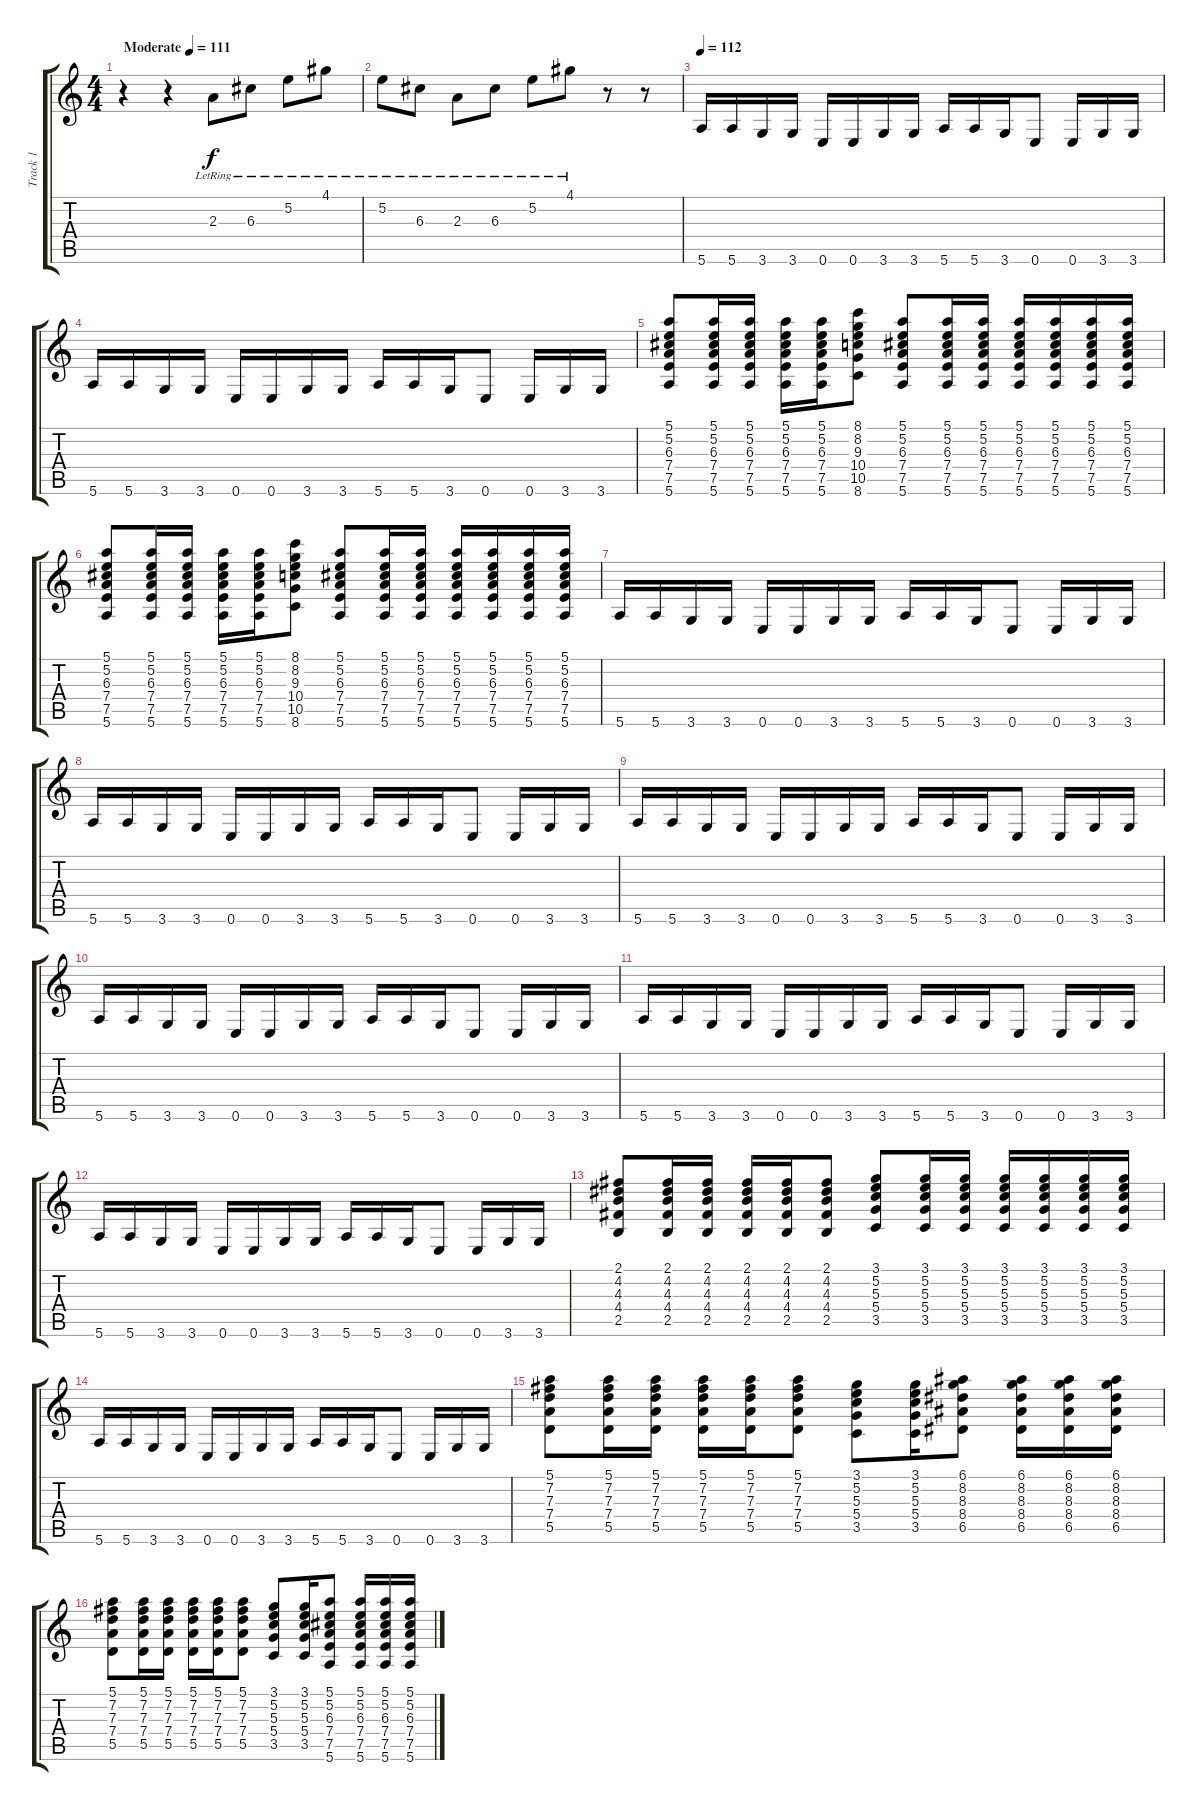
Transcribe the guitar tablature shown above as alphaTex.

\track ("Track 1" "Track 1") {instrument overdrivenguitar}
\staff {score tabs}
\tuning (E4 B3 G3 D3 A2 E2) {hide}
\ts (4 4)
\tempo (111 "Moderate")
\tempo 80
\tempo (111 "Moderate")
\clef g2
\ks c
r.4{dy f instrument electricguitarclean} r.4 2.3{lr}.8 6.3{lr}.8 5.2{lr}.8 4.1{lr}.8 |
5.2{lr}.8 6.3{lr}.8 2.3{lr}.8 6.3{lr}.8 5.2{lr}.8 4.1{lr}.8 r.8 r.8 |
\tempo 112
5.6.16{instrument overdrivenguitar} 5.6.16 3.6.16 3.6.16 0.6.16 0.6.16 3.6.16 3.6.16 5.6.16 5.6.16 3.6.16 0.6.8 0.6.16 3.6.16 3.6.16 |
5.6.16 5.6.16 3.6.16 3.6.16 0.6.16 0.6.16 3.6.16 3.6.16 5.6.16 5.6.16 3.6.16 0.6.8 0.6.16 3.6.16 3.6.16 |
(5.1 5.2 6.3 7.4 7.5 5.6).8 (5.1 5.2 6.3 7.4 7.5 5.6).16 (5.1 5.2 6.3 7.4 7.5 5.6).16 (5.1 5.2 6.3 7.4 7.5 5.6).16 (5.1 5.2 6.3 7.4 7.5 5.6).16 (8.1 8.2 9.3 10.4 10.5 8.6).8 (5.1 5.2 6.3 7.4 7.5 5.6).8 (5.1 5.2 6.3 7.4 7.5 5.6).16 (5.1 5.2 6.3 7.4 7.5 5.6).16 (5.1 5.2 6.3 7.4 7.5 5.6).16 (5.1 5.2 6.3 7.4 7.5 5.6).16 (5.1 5.2 6.3 7.4 7.5 5.6).16 (5.1 5.2 6.3 7.4 7.5 5.6).16 |
(5.1 5.2 6.3 7.4 7.5 5.6).8 (5.1 5.2 6.3 7.4 7.5 5.6).16 (5.1 5.2 6.3 7.4 7.5 5.6).16 (5.1 5.2 6.3 7.4 7.5 5.6).16 (5.1 5.2 6.3 7.4 7.5 5.6).16 (8.1 8.2 9.3 10.4 10.5 8.6).8 (5.1 5.2 6.3 7.4 7.5 5.6).8 (5.1 5.2 6.3 7.4 7.5 5.6).16 (5.1 5.2 6.3 7.4 7.5 5.6).16 (5.1 5.2 6.3 7.4 7.5 5.6).16 (5.1 5.2 6.3 7.4 7.5 5.6).16 (5.1 5.2 6.3 7.4 7.5 5.6).16 (5.1 5.2 6.3 7.4 7.5 5.6).16 |
5.6.16 5.6.16 3.6.16 3.6.16 0.6.16 0.6.16 3.6.16 3.6.16 5.6.16 5.6.16 3.6.16 0.6.8 0.6.16 3.6.16 3.6.16 |
5.6.16 5.6.16 3.6.16 3.6.16 0.6.16 0.6.16 3.6.16 3.6.16 5.6.16 5.6.16 3.6.16 0.6.8 0.6.16 3.6.16 3.6.16 |
5.6.16 5.6.16 3.6.16 3.6.16 0.6.16 0.6.16 3.6.16 3.6.16 5.6.16 5.6.16 3.6.16 0.6.8 0.6.16 3.6.16 3.6.16 |
5.6.16 5.6.16 3.6.16 3.6.16 0.6.16 0.6.16 3.6.16 3.6.16 5.6.16 5.6.16 3.6.16 0.6.8 0.6.16 3.6.16 3.6.16 |
5.6.16 5.6.16 3.6.16 3.6.16 0.6.16 0.6.16 3.6.16 3.6.16 5.6.16 5.6.16 3.6.16 0.6.8 0.6.16 3.6.16 3.6.16 |
5.6.16 5.6.16 3.6.16 3.6.16 0.6.16 0.6.16 3.6.16 3.6.16 5.6.16 5.6.16 3.6.16 0.6.8 0.6.16 3.6.16 3.6.16 |
(2.1 4.2 4.3 4.4 2.5).8 (2.1 4.2 4.3 4.4 2.5).16 (2.1 4.2 4.3 4.4 2.5).16 (2.1 4.2 4.3 4.4 2.5).16 (2.1 4.2 4.3 4.4 2.5).16 (2.1 4.2 4.3 4.4 2.5).8 (3.1 5.2 5.3 5.4 3.5).8 (3.1 5.2 5.3 5.4 3.5).16 (3.1 5.2 5.3 5.4 3.5).16 (3.1 5.2 5.3 5.4 3.5).16 (3.1 5.2 5.3 5.4 3.5).16 (3.1 5.2 5.3 5.4 3.5).16 (3.1 5.2 5.3 5.4 3.5).16 |
5.6.16 5.6.16 3.6.16 3.6.16 0.6.16 0.6.16 3.6.16 3.6.16 5.6.16 5.6.16 3.6.16 0.6.8 0.6.16 3.6.16 3.6.16 |
(5.1 7.2 7.3 7.4 5.5).8 (5.1 7.2 7.3 7.4 5.5).16 (5.1 7.2 7.3 7.4 5.5).16 (5.1 7.2 7.3 7.4 5.5).16 (5.1 7.2 7.3 7.4 5.5).16 (5.1 7.2 7.3 7.4 5.5).8 (3.1 5.2 5.3 5.4 3.5).8 (3.1 5.2 5.3 5.4 3.5).16 (6.1 8.2 8.3 8.4 6.5).8 (6.1 8.2 8.3 8.4 6.5).16 (6.1 8.2 8.3 8.4 6.5).16 (6.1 8.2 8.3 8.4 6.5).16 |
(5.1 7.2 7.3 7.4 5.5).8 (5.1 7.2 7.3 7.4 5.5).16 (5.1 7.2 7.3 7.4 5.5).16 (5.1 7.2 7.3 7.4 5.5).16 (5.1 7.2 7.3 7.4 5.5).16 (5.1 7.2 7.3 7.4 5.5).8 (3.1 5.2 5.3 5.4 3.5).8 (3.1 5.2 5.3 5.4 3.5).16 (5.1 5.2 6.3 7.4 7.5 5.6).8 (5.1 5.2 6.3 7.4 7.5 5.6).16 (5.1 5.2 6.3 7.4 7.5 5.6).16 (5.1 5.2 6.3 7.4 7.5 5.6).16
